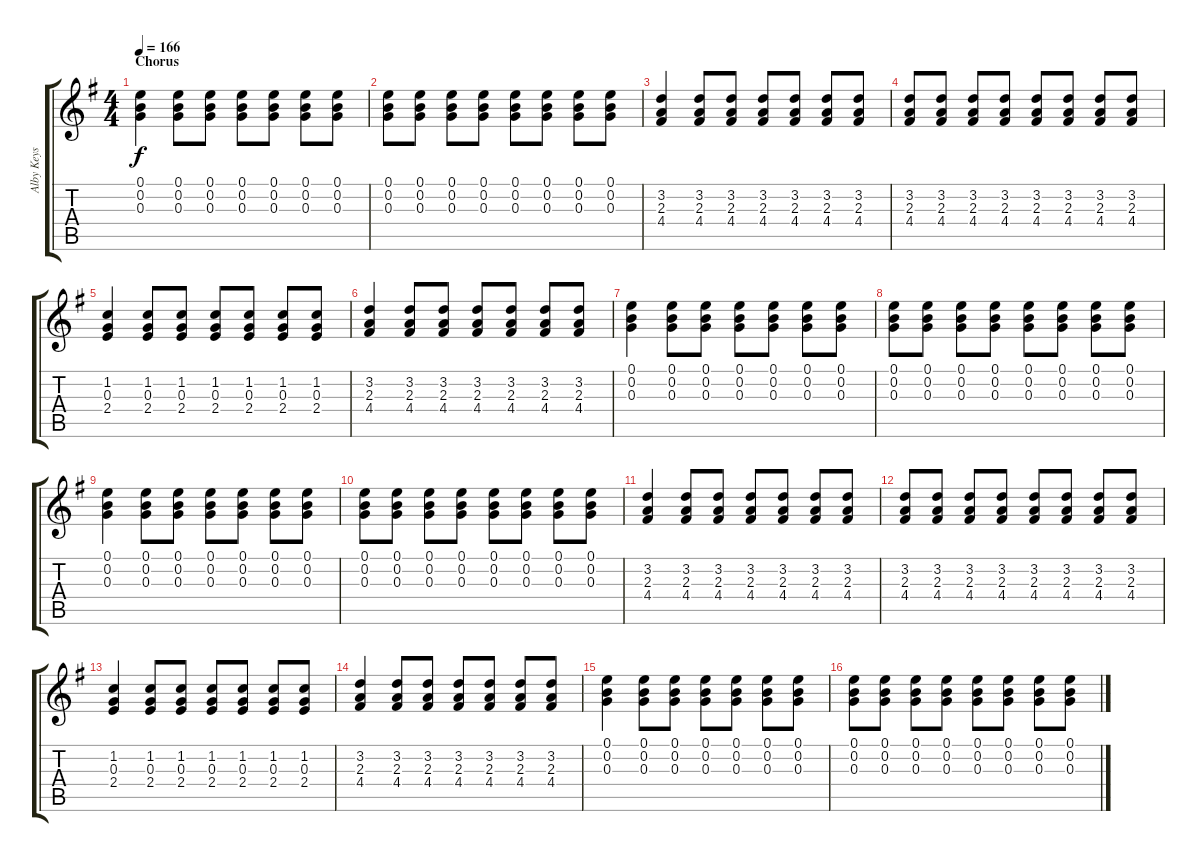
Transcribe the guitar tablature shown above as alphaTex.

\track ("Alby Keys" "Alby Keys") {instrument pad3polysynth}
\staff {score tabs}
\tuning (E5 B4 G4 D4 A3 E3) {hide}
\ts (4 4)
\section ("" "Chorus")
\tempo 166
\clef g2
\ks eminor
(0.1 0.2 0.3).4{dy f volume 12} (0.1 0.2 0.3).8 (0.1 0.2 0.3).8 (0.1 0.2 0.3).8 (0.1 0.2 0.3).8 (0.1 0.2 0.3).8 (0.1 0.2 0.3).8 |
(0.1 0.2 0.3).8 (0.1 0.2 0.3).8 (0.1 0.2 0.3).8 (0.1 0.2 0.3).8 (0.1 0.2 0.3).8 (0.1 0.2 0.3).8 (0.1 0.2 0.3).8 (0.1 0.2 0.3).8 |
(3.2 2.3 4.4).4 (3.2 2.3 4.4).8 (3.2 2.3 4.4).8 (3.2 2.3 4.4).8 (3.2 2.3 4.4).8 (3.2 2.3 4.4).8 (3.2 2.3 4.4).8 |
(3.2 2.3 4.4).8 (3.2 2.3 4.4).8 (3.2 2.3 4.4).8 (3.2 2.3 4.4).8 (3.2 2.3 4.4).8 (3.2 2.3 4.4).8 (3.2 2.3 4.4).8 (3.2 2.3 4.4).8 |
(1.2 0.3 2.4).4 (1.2 0.3 2.4).8 (1.2 0.3 2.4).8 (1.2 0.3 2.4).8 (1.2 0.3 2.4).8 (1.2 0.3 2.4).8 (1.2 0.3 2.4).8 |
(3.2 2.3 4.4).4 (3.2 2.3 4.4).8 (3.2 2.3 4.4).8 (3.2 2.3 4.4).8 (3.2 2.3 4.4).8 (3.2 2.3 4.4).8 (3.2 2.3 4.4).8 |
(0.1 0.2 0.3).4 (0.1 0.2 0.3).8 (0.1 0.2 0.3).8 (0.1 0.2 0.3).8 (0.1 0.2 0.3).8 (0.1 0.2 0.3).8 (0.1 0.2 0.3).8 |
(0.1 0.2 0.3).8 (0.1 0.2 0.3).8 (0.1 0.2 0.3).8 (0.1 0.2 0.3).8 (0.1 0.2 0.3).8 (0.1 0.2 0.3).8 (0.1 0.2 0.3).8 (0.1 0.2 0.3).8 |
(0.1 0.2 0.3).4 (0.1 0.2 0.3).8 (0.1 0.2 0.3).8 (0.1 0.2 0.3).8 (0.1 0.2 0.3).8 (0.1 0.2 0.3).8 (0.1 0.2 0.3).8 |
(0.1 0.2 0.3).8 (0.1 0.2 0.3).8 (0.1 0.2 0.3).8 (0.1 0.2 0.3).8 (0.1 0.2 0.3).8 (0.1 0.2 0.3).8 (0.1 0.2 0.3).8 (0.1 0.2 0.3).8 |
(3.2 2.3 4.4).4 (3.2 2.3 4.4).8 (3.2 2.3 4.4).8 (3.2 2.3 4.4).8 (3.2 2.3 4.4).8 (3.2 2.3 4.4).8 (3.2 2.3 4.4).8 |
(3.2 2.3 4.4).8 (3.2 2.3 4.4).8 (3.2 2.3 4.4).8 (3.2 2.3 4.4).8 (3.2 2.3 4.4).8 (3.2 2.3 4.4).8 (3.2 2.3 4.4).8 (3.2 2.3 4.4).8 |
(1.2 0.3 2.4).4 (1.2 0.3 2.4).8 (1.2 0.3 2.4).8 (1.2 0.3 2.4).8 (1.2 0.3 2.4).8 (1.2 0.3 2.4).8 (1.2 0.3 2.4).8 |
(3.2 2.3 4.4).4 (3.2 2.3 4.4).8 (3.2 2.3 4.4).8 (3.2 2.3 4.4).8 (3.2 2.3 4.4).8 (3.2 2.3 4.4).8 (3.2 2.3 4.4).8 |
(0.1 0.2 0.3).4 (0.1 0.2 0.3).8 (0.1 0.2 0.3).8 (0.1 0.2 0.3).8 (0.1 0.2 0.3).8 (0.1 0.2 0.3).8 (0.1 0.2 0.3).8 |
(0.1 0.2 0.3).8 (0.1 0.2 0.3).8 (0.1 0.2 0.3).8 (0.1 0.2 0.3).8 (0.1 0.2 0.3).8 (0.1 0.2 0.3).8 (0.1 0.2 0.3).8 (0.1 0.2 0.3).8
